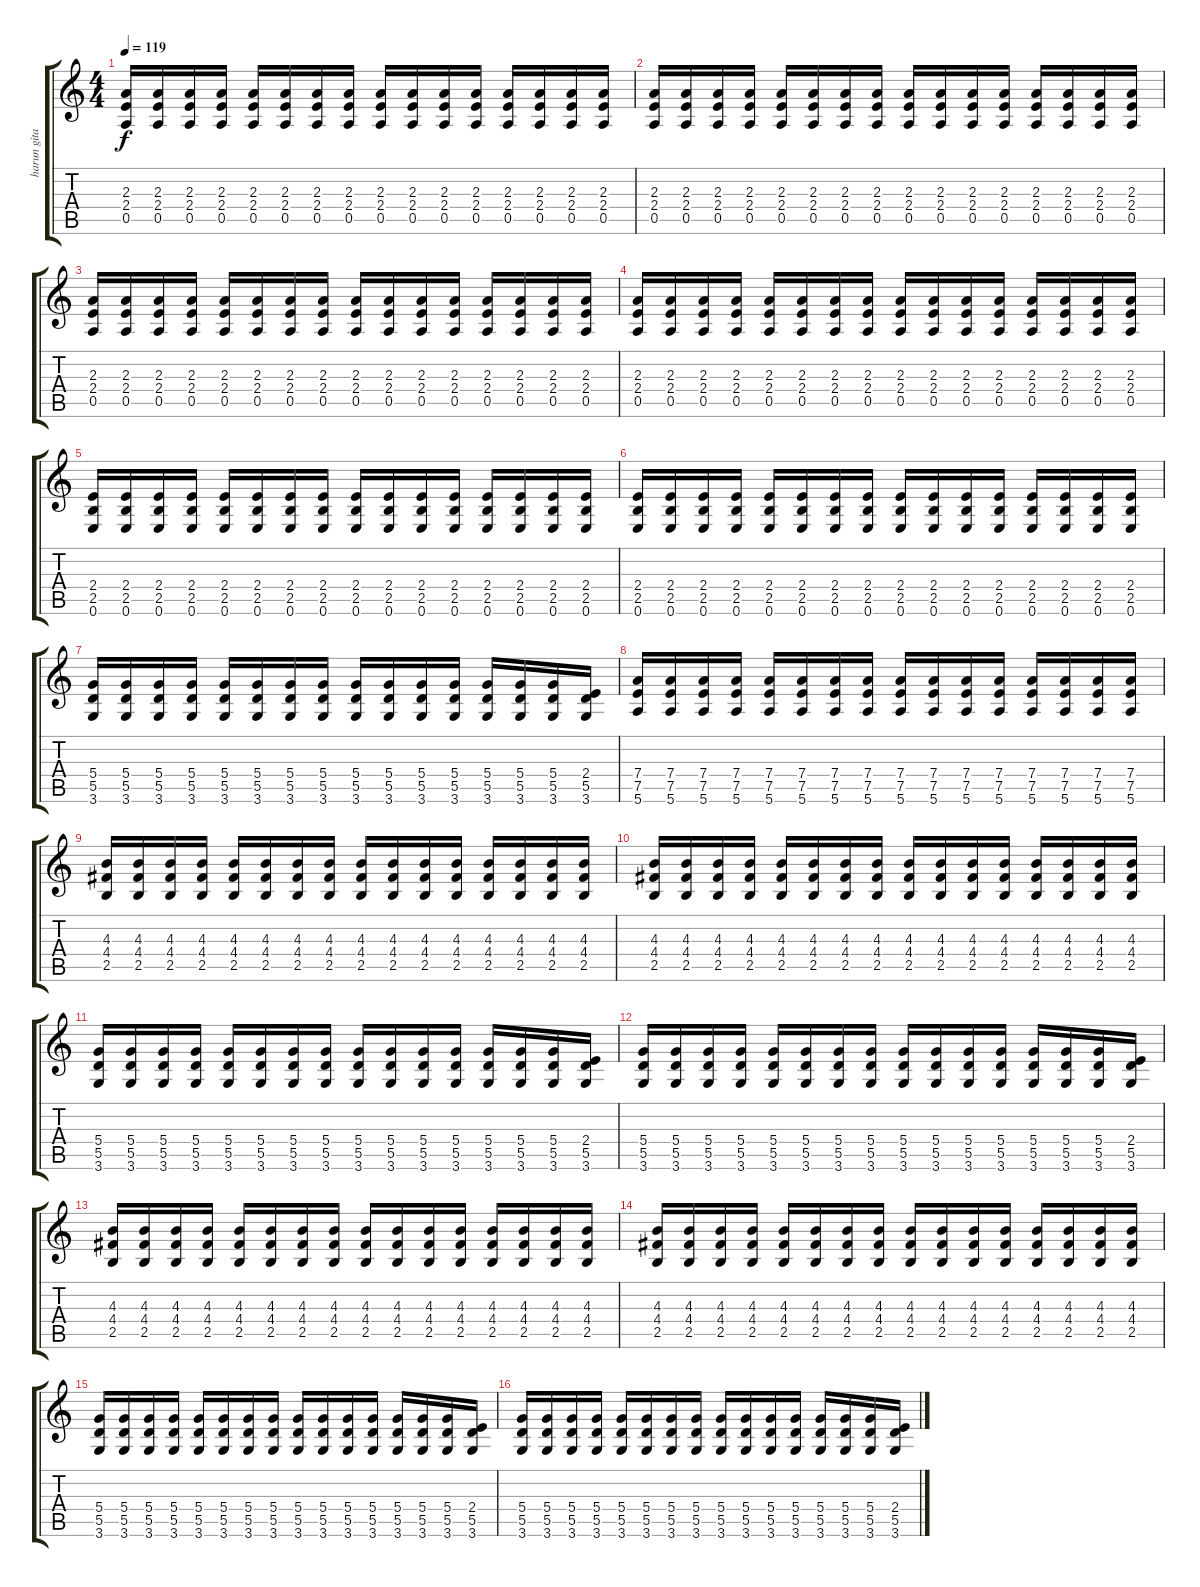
\track ("harun gitar " "harun gita") {instrument electricguitarclean}
\staff {score tabs}
\tuning (E4 B3 G3 D3 A2 E2) {hide}
\ts (4 4)
\tempo 119
\clef g2
\ks c
(2.3 2.4 0.5).16{dy f} (2.3 2.4 0.5).16 (2.3 2.4 0.5).16 (2.3 2.4 0.5).16 (2.3 2.4 0.5).16 (2.3 2.4 0.5).16 (2.3 2.4 0.5).16 (2.3 2.4 0.5).16 (2.3 2.4 0.5).16 (2.3 2.4 0.5).16 (2.3 2.4 0.5).16 (2.3 2.4 0.5).16 (2.3 2.4 0.5).16 (2.3 2.4 0.5).16 (2.3 2.4 0.5).16 (2.3 2.4 0.5).16 |
(2.3 2.4 0.5).16 (2.3 2.4 0.5).16 (2.3 2.4 0.5).16 (2.3 2.4 0.5).16 (2.3 2.4 0.5).16 (2.3 2.4 0.5).16 (2.3 2.4 0.5).16 (2.3 2.4 0.5).16 (2.3 2.4 0.5).16 (2.3 2.4 0.5).16 (2.3 2.4 0.5).16 (2.3 2.4 0.5).16 (2.3 2.4 0.5).16 (2.3 2.4 0.5).16 (2.3 2.4 0.5).16 (2.3 2.4 0.5).16 |
(2.3 2.4 0.5).16 (2.3 2.4 0.5).16 (2.3 2.4 0.5).16 (2.3 2.4 0.5).16 (2.3 2.4 0.5).16 (2.3 2.4 0.5).16 (2.3 2.4 0.5).16 (2.3 2.4 0.5).16 (2.3 2.4 0.5).16 (2.3 2.4 0.5).16 (2.3 2.4 0.5).16 (2.3 2.4 0.5).16 (2.3 2.4 0.5).16 (2.3 2.4 0.5).16 (2.3 2.4 0.5).16 (2.3 2.4 0.5).16 |
(2.3 2.4 0.5).16 (2.3 2.4 0.5).16 (2.3 2.4 0.5).16 (2.3 2.4 0.5).16 (2.3 2.4 0.5).16 (2.3 2.4 0.5).16 (2.3 2.4 0.5).16 (2.3 2.4 0.5).16 (2.3 2.4 0.5).16 (2.3 2.4 0.5).16 (2.3 2.4 0.5).16 (2.3 2.4 0.5).16 (2.3 2.4 0.5).16 (2.3 2.4 0.5).16 (2.3 2.4 0.5).16 (2.3 2.4 0.5).16 |
(2.4 2.5 0.6).16 (2.4 2.5 0.6).16 (2.4 2.5 0.6).16 (2.4 2.5 0.6).16 (2.4 2.5 0.6).16 (2.4 2.5 0.6).16 (2.4 2.5 0.6).16 (2.4 2.5 0.6).16 (2.4 2.5 0.6).16 (2.4 2.5 0.6).16 (2.4 2.5 0.6).16 (2.4 2.5 0.6).16 (2.4 2.5 0.6).16 (2.4 2.5 0.6).16 (2.4 2.5 0.6).16 (2.4 2.5 0.6).16 |
(2.4 2.5 0.6).16 (2.4 2.5 0.6).16 (2.4 2.5 0.6).16 (2.4 2.5 0.6).16 (2.4 2.5 0.6).16 (2.4 2.5 0.6).16 (2.4 2.5 0.6).16 (2.4 2.5 0.6).16 (2.4 2.5 0.6).16 (2.4 2.5 0.6).16 (2.4 2.5 0.6).16 (2.4 2.5 0.6).16 (2.4 2.5 0.6).16 (2.4 2.5 0.6).16 (2.4 2.5 0.6).16 (2.4 2.5 0.6).16 |
(5.4 5.5 3.6).16 (5.4 5.5 3.6).16 (5.4 5.5 3.6).16 (5.4 5.5 3.6).16 (5.4 5.5 3.6).16 (5.4 5.5 3.6).16 (5.4 5.5 3.6).16 (5.4 5.5 3.6).16 (5.4 5.5 3.6).16 (5.4 5.5 3.6).16 (5.4 5.5 3.6).16 (5.4 5.5 3.6).16 (5.4 5.5 3.6).16 (5.4 5.5 3.6).16 (5.4 5.5 3.6).16 (2.4 5.5 3.6).16 |
(7.4 7.5 5.6).16 (7.4 7.5 5.6).16 (7.4 7.5 5.6).16 (7.4 7.5 5.6).16 (7.4 7.5 5.6).16 (7.4 7.5 5.6).16 (7.4 7.5 5.6).16 (7.4 7.5 5.6).16 (7.4 7.5 5.6).16 (7.4 7.5 5.6).16 (7.4 7.5 5.6).16 (7.4 7.5 5.6).16 (7.4 7.5 5.6).16 (7.4 7.5 5.6).16 (7.4 7.5 5.6).16 (7.4 7.5 5.6).16 |
(4.3 4.4 2.5).16{volume 8} (4.3 4.4 2.5).16 (4.3 4.4 2.5).16 (4.3 4.4 2.5).16 (4.3 4.4 2.5).16 (4.3 4.4 2.5).16 (4.3 4.4 2.5).16 (4.3 4.4 2.5).16 (4.3 4.4 2.5).16 (4.3 4.4 2.5).16 (4.3 4.4 2.5).16 (4.3 4.4 2.5).16 (4.3 4.4 2.5).16 (4.3 4.4 2.5).16 (4.3 4.4 2.5).16 (4.3 4.4 2.5).16 |
(4.3 4.4 2.5).16 (4.3 4.4 2.5).16 (4.3 4.4 2.5).16 (4.3 4.4 2.5).16 (4.3 4.4 2.5).16 (4.3 4.4 2.5).16 (4.3 4.4 2.5).16 (4.3 4.4 2.5).16 (4.3 4.4 2.5).16 (4.3 4.4 2.5).16 (4.3 4.4 2.5).16 (4.3 4.4 2.5).16 (4.3 4.4 2.5).16 (4.3 4.4 2.5).16 (4.3 4.4 2.5).16 (4.3 4.4 2.5).16 |
(5.4 5.5 3.6).16 (5.4 5.5 3.6).16 (5.4 5.5 3.6).16 (5.4 5.5 3.6).16 (5.4 5.5 3.6).16 (5.4 5.5 3.6).16 (5.4 5.5 3.6).16 (5.4 5.5 3.6).16 (5.4 5.5 3.6).16 (5.4 5.5 3.6).16 (5.4 5.5 3.6).16 (5.4 5.5 3.6).16 (5.4 5.5 3.6).16 (5.4 5.5 3.6).16 (5.4 5.5 3.6).16 (2.4 5.5 3.6).16 |
(5.4 5.5 3.6).16 (5.4 5.5 3.6).16 (5.4 5.5 3.6).16 (5.4 5.5 3.6).16 (5.4 5.5 3.6).16 (5.4 5.5 3.6).16 (5.4 5.5 3.6).16 (5.4 5.5 3.6).16 (5.4 5.5 3.6).16 (5.4 5.5 3.6).16 (5.4 5.5 3.6).16 (5.4 5.5 3.6).16 (5.4 5.5 3.6).16 (5.4 5.5 3.6).16 (5.4 5.5 3.6).16 (2.4 5.5 3.6).16 |
(4.3 4.4 2.5).16 (4.3 4.4 2.5).16 (4.3 4.4 2.5).16 (4.3 4.4 2.5).16 (4.3 4.4 2.5).16 (4.3 4.4 2.5).16 (4.3 4.4 2.5).16 (4.3 4.4 2.5).16 (4.3 4.4 2.5).16 (4.3 4.4 2.5).16 (4.3 4.4 2.5).16 (4.3 4.4 2.5).16 (4.3 4.4 2.5).16 (4.3 4.4 2.5).16 (4.3 4.4 2.5).16 (4.3 4.4 2.5).16 |
(4.3 4.4 2.5).16 (4.3 4.4 2.5).16 (4.3 4.4 2.5).16 (4.3 4.4 2.5).16 (4.3 4.4 2.5).16 (4.3 4.4 2.5).16 (4.3 4.4 2.5).16 (4.3 4.4 2.5).16 (4.3 4.4 2.5).16 (4.3 4.4 2.5).16 (4.3 4.4 2.5).16 (4.3 4.4 2.5).16 (4.3 4.4 2.5).16 (4.3 4.4 2.5).16 (4.3 4.4 2.5).16 (4.3 4.4 2.5).16 |
(5.4 5.5 3.6).16 (5.4 5.5 3.6).16 (5.4 5.5 3.6).16 (5.4 5.5 3.6).16 (5.4 5.5 3.6).16 (5.4 5.5 3.6).16 (5.4 5.5 3.6).16 (5.4 5.5 3.6).16 (5.4 5.5 3.6).16 (5.4 5.5 3.6).16 (5.4 5.5 3.6).16 (5.4 5.5 3.6).16 (5.4 5.5 3.6).16 (5.4 5.5 3.6).16 (5.4 5.5 3.6).16 (2.4 5.5 3.6).16 |
(5.4 5.5 3.6).16 (5.4 5.5 3.6).16 (5.4 5.5 3.6).16 (5.4 5.5 3.6).16 (5.4 5.5 3.6).16 (5.4 5.5 3.6).16 (5.4 5.5 3.6).16 (5.4 5.5 3.6).16 (5.4 5.5 3.6).16 (5.4 5.5 3.6).16 (5.4 5.5 3.6).16 (5.4 5.5 3.6).16 (5.4 5.5 3.6).16 (5.4 5.5 3.6).16 (5.4 5.5 3.6).16 (2.4 5.5 3.6).16
